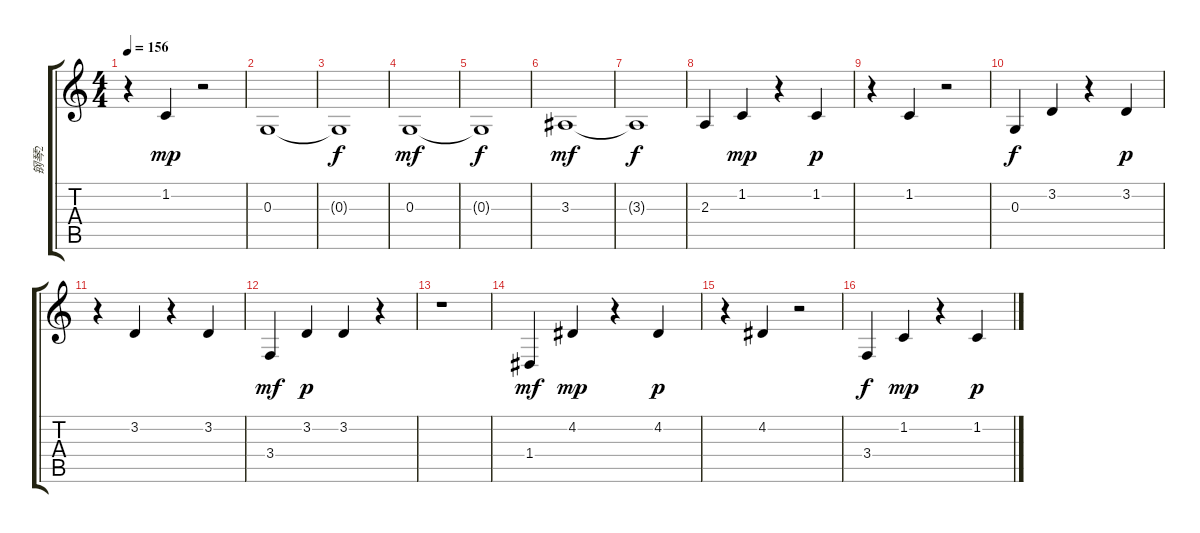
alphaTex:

\track ("钢琴2" "钢琴2") {instrument brightacousticpiano}
\staff {score tabs}
\tuning (E4 B3 G3 D3 A2 E2) {hide}
\ts (4 4)
\tempo 156
\clef g2
\ks c
r.4{dy mp} 1.2.4 r.2 |
0.3.1 |
0.3{t}.1{dy f} |
0.3.1{dy mf} |
0.3{t}.1{dy f} |
3.3.1{dy mf} |
3.3{t}.1{dy f} |
2.3.4 1.2.4{dy mp} r.4 1.2.4{dy p} |
r.4 1.2.4 r.2 |
0.3.4{dy f} 3.2.4 r.4 3.2.4{dy p} |
r.4 3.2.4 r.4 3.2.4 |
3.4.4{dy mf} 3.2.4{dy p} 3.2.4 r.4 |
r.1 |
1.4.4{dy mf} 4.2.4{dy mp} r.4 4.2.4{dy p} |
r.4 4.2.4 r.2 |
3.4.4{dy f} 1.2.4{dy mp} r.4 1.2.4{dy p}
